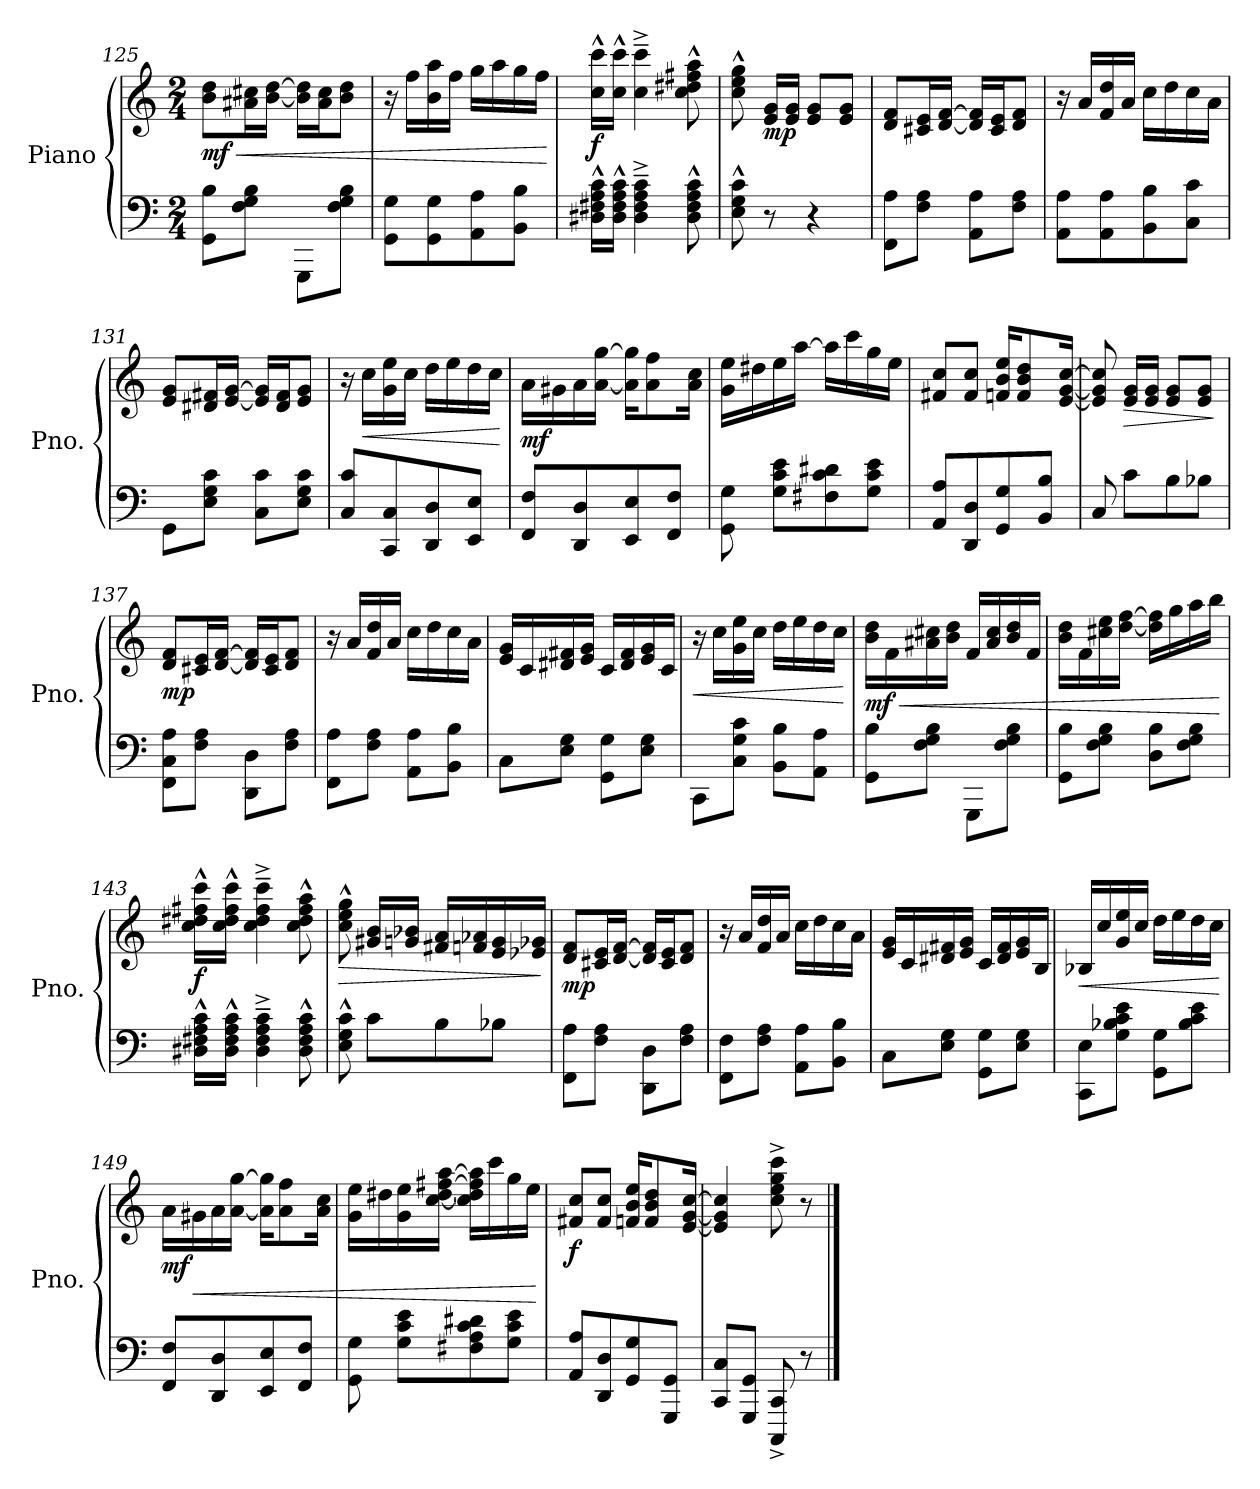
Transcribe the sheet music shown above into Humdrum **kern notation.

**kern	**kern	**dynam
*part1	*part1	*part1
*staff2	*staff1	*staff1/2
*I"Piano	*	*
*I'Pno.	*	*
!!LO:LB:g=z
*clefF4	*clefG2	*
*k[]	*k[]	*
*M2/4	*M2/4	*
=125	=125	=125
!	!	!LO:HP:b
!	!	!LO:DY:n=1:b
8GG\ 8B\L	8b\ 8dd\L	< mf
8F\ 8G\ 8B\J	16a#X\ 16cc#X\L	.
.	[16b\ [16dd\JJ	.
8GGG\L	16b\] 16dd\]LL	.
.	16a#\ 16cc#\J	.
8F\ 8G\ 8B\J	8b\ 8dd\J	.
=126	=126	=126
8GG\ 8G\L	16r	.
.	16ff\LL	.
8GG\ 8G\	16b\ 16aa\	.
.	16ff\JJ	.
8AA\ 8A\	16gg\LL	.
.	16aa\	.
8BB\ 8B\J	16gg\	.
.	16ff\JJ	.
.	.	[
=127	=127	=127
!	!	!LO:DY:b
16D#X\^^ 16F#X\^^ 16A\^^ 16c\^^LL	16cc\^^ 16ccc\^^LL	f
16D#\^^ 16F#\^^ 16A\^^ 16c\^^JJ	16cc\^^ 16ccc\^^JJ	.
4D#\~^ 4F#\~^ 4A\~^ 4c\~^	4cc\~^ 4ccc\~^	.
8D#\^^ 8F#\^^ 8A\^^ 8c\^^	8cc\^^ 8dd#X\^^ 8ff#X\^^ 8aa\^^	.
=128	=128	=128
8E\^^ 8G\^^ 8c\^^	8cc\^^ 8ee\^^ 8gg\^^	.
!	!	!LO:DY:b
8r	16e/ 16g/LL	mp
.	16e/ 16g/JJ	.
4r	8e/ 8g/L	.
.	8e/ 8g/J	.
!!LO:LB:g=z
=129	=129	=129
8FF\ 8A\L	8d/ 8f/L	.
8F\ 8A\J	16c#X/ 16e/L	.
.	[16d/ [16f/JJ	.
8AA\ 8A\L	16d/] 16f/]LL	.
.	16c#/ 16e/J	.
8F\ 8A\J	8d/ 8f/J	.
=130	=130	=130
8AA\ 8A\L	16r	.
.	16a/LL	.
8AA\ 8A\	16f/ 16dd/	.
.	16a/JJ	.
8BB\ 8B\	16cc\LL	.
.	16dd\	.
8C\ 8c\J	16cc\	.
.	16a\JJ	.
=131	=131	=131
8GG\L	8e/ 8g/L	.
8E\ 8G\ 8c\J	16d#X/ 16f#X/L	.
.	[16e/ [16g/JJ	.
8C\ 8c\L	16e/] 16g/]LL	.
.	16d#/ 16f#/J	.
8E\ 8G\ 8c\J	8e/ 8g/J	.
=132	=132	=132
8C/ 8c/L	16r	.
!	!	!LO:HP:b
.	16cc\LL	<
8CC/ 8C/	16g\ 16ee\	.
.	16cc\JJ	.
8DD/ 8D/	16dd\LL	.
.	16ee\	.
8EE/ 8E/J	16dd\	.
.	16cc\JJ	.
.	.	[
!!LO:LB:g=z
=133	=133	=133
!	!	!LO:DY:b
8FF/ 8F/L	16a\LL	mf
.	16g#X\	.
8DD/ 8D/	16a\	.
.	[16a\ [16gg\JJ	.
8EE/ 8E/	16a\] 16gg\]KL	.
.	8a\ 8ff\	.
8FF/ 8F/J	.	.
.	16a\ 16cc\Jk	.
=134	=134	=134
8GG\ 8G\	16g\ 16ee\LL	.
.	16dd#X\	.
8G\ 8c\ 8e\L	16ee\	.
.	[16aa\JJ	.
8F#X\ 8c\ 8d#X\	16aa\LL]	.
.	16ccc\	.
8G\ 8c\ 8e\J	16gg\	.
.	16ee\JJ	.
=135	=135	=135
8AA/ 8A/L	8f#X/ 8cc/L	.
8DD/ 8D/	8f#/ 8cc/J	.
8GG/ 8G/	16fn/ 16b/ 16ee/KL	.
.	8f/ 8b/ 8dd/	.
8BB/ 8B/J	.	.
.	[16e/ [16g/ [16cc/Jk	.
=136	=136	=136
8C/	8e/] 8g/] 8cc/]	.
!	!	!LO:HP:b
8c\L	16e/ 16g/LL	>
.	16e/ 16g/JJ	.
8B\	8e/ 8g/L	.
8B-X\J	8e/ 8g/J	.
.	.	]
!!LO:LB:g=z
=137	=137	=137
!	!	!LO:DY:b
8FF\ 8C\ 8A\L	8d/ 8f/L	mp
8F\ 8A\J	16c#X/ 16e/L	.
.	[16d/ [16f/JJ	.
8DD\ 8D\L	16d/] 16f/]LL	.
.	16c#/ 16e/J	.
8F\ 8A\J	8d/ 8f/J	.
=138	=138	=138
8FF\ 8A\L	16r	.
.	16a/LL	.
8F\ 8A\J	16f/ 16dd/	.
.	16a/JJ	.
8AA\ 8A\L	16cc\LL	.
.	16dd\	.
8BB\ 8B\J	16cc\	.
.	16a\JJ	.
=139	=139	=139
8C\L	16e/ 16g/LL	.
.	16c/	.
8E\ 8G\J	16d#X/ 16f#X/	.
.	16e/ 16g/JJ	.
8GG\ 8G\L	16c/LL	.
.	16d#/ 16f#/	.
8E\ 8G\J	16e/ 16g/	.
.	16c/JJ	.
=140	=140	=140
!	!	!LO:HP:b
8CC\L	16r	<
.	16cc\LL	.
8C\ 8G\ 8c\J	16g\ 16ee\	.
.	16cc\JJ	.
8BB\ 8B\L	16dd\LL	.
.	16ee\	.
8AA\ 8A\J	16dd\	.
.	16cc\JJ	.
.	.	[
!!LO:PB:g=z
=141	=141	=141
!	!	!LO:HP:b
!	!	!LO:DY:n=1:b
8GG\ 8B\L	16b\ 16dd\LL	< mf
.	16f\	.
8F\ 8G\ 8B\J	16a#X\ 16cc#X\	.
.	16b\ 16dd\JJ	.
8GGG\L	16f/LL	.
.	16a#/ 16cc#/	.
8F\ 8G\ 8B\J	16b/ 16dd/	.
.	16f/JJ	.
=142	=142	=142
8GG\ 8B\L	16b\ 16dd\LL	.
.	16f\	.
8F\ 8G\ 8B\J	16cc#X\ 16ee\	.
.	[16dd\ [16ff\JJ	.
8D\ 8B\L	16dd\] 16ff\]LL	.
.	16gg\	.
8F\ 8G\ 8B\J	16aa\	.
.	16bb\JJ	.
.	.	[
=143	=143	=143
!	!	!LO:DY:b
16D#X\^^ 16F#X\^^ 16A\^^ 16c\^^LL	16cc\^^ 16dd#X\^^ 16ff#X\^^ 16ccc\^^LL	f
16D#\^^ 16F#\^^ 16A\^^ 16c\^^JJ	16cc\^^ 16dd#\^^ 16ff#\^^ 16ccc\^^JJ	.
4D#\~^ 4F#\~^ 4A\~^ 4c\~^	4cc\~^ 4dd#\~^ 4ff#\~^ 4ccc\~^	.
8D#\^^ 8F#\^^ 8A\^^ 8c\^^	8cc\^^ 8dd#\^^ 8ff#\^^ 8aa\^^	.
=144	=144	=144
!	!	!LO:HP:b
8E\^^ 8G\^^ 8c\^^	8cc\^^ 8ee\^^ 8gg\^^	>
8c\L	16g#X/ 16b/LL	.
.	16gn/ 16b-X/JJ	.
8B\	16f#X/ 16a/LL	.
.	16fn/ 16a-X/	.
8B-X\J	16e/ 16g/	.
.	16e-X/ 16g-X/JJ	.
.	.	]
!!LO:LB:g=z
=145	=145	=145
!	!	!LO:DY:b
8FF\ 8A\L	8d/ 8f/L	mp
8F\ 8A\J	16c#X/ 16e/L	.
.	[16d/ [16f/JJ	.
8DD\ 8D\L	16d/] 16f/]LL	.
.	16c#/ 16e/J	.
8F\ 8A\J	8d/ 8f/J	.
=146	=146	=146
8FF\ 8F\L	16r	.
.	16a/LL	.
8F\ 8A\J	16f/ 16dd/	.
.	16a/JJ	.
8AA\ 8A\L	16cc\LL	.
.	16dd\	.
8BB\ 8B\J	16cc\	.
.	16a\JJ	.
=147	=147	=147
8C\L	16e/ 16g/LL	.
.	16c/	.
8E\ 8G\J	16d#X/ 16f#X/	.
.	16e/ 16g/JJ	.
8GG\ 8G\L	16c/LL	.
.	16d#/ 16f#/	.
8E\ 8G\J	16e/ 16g/	.
.	16B/JJ	.
=148	=148	=148
!	!	!LO:HP:b
8CC\ 8E\L	16B-X/LL	<
.	16cc/	.
8G\ 8B-X\ 8c\ 8e\J	16g/ 16ee/	.
.	16cc/JJ	.
8GG\ 8G\L	16dd\LL	.
.	16ee\	.
8B-\ 8c\ 8e\J	16dd\	.
.	16cc\JJ	.
.	.	[
!!LO:LB:g=z
=149	=149	=149
!	!	!LO:DY:b
8FF/ 8F/L	16a\LL	mf
!	!	!LO:HP:b
.	16g#X\	<
8DD/ 8D/	16a\	.
.	[16a\ [16gg\JJ	.
8EE/ 8E/	16a\] 16gg\]KL	.
.	8a\ 8ff\	.
8FF/ 8F/J	.	.
.	16a\ 16cc\Jk	.
=150	=150	=150
8GG\ 8G\	16g\ 16ee\LL	.
.	16dd#X\	.
8G\ 8c\ 8e\L	16g\ 16ee\	.
.	[16cc\ [16dd#\ [16ff#X\ [16aa\JJ	.
8F#X\ 8A\ 8c\ 8d#X\	16cc\] 16dd#\] 16ff#\] 16aa\]LL	.
.	16ccc\	.
8G\ 8c\ 8e\J	16gg\	.
.	16ee\JJ	.
.	.	[
=151	=151	=151
!	!	!LO:DY:b
8AA/ 8A/L	8f#X/ 8cc/L	f
8DD/ 8D/	8f#/ 8cc/J	.
8GG/ 8G/	16fn/ 16b/ 16ee/KL	.
.	8f/ 8b/ 8dd/	.
8GGG/ 8GG/J	.	.
.	[16e/ [16g/ [16cc/Jk	.
=152	=152	=152
8CC/ 8C/L	4e/] 4g/] 4cc/]	.
8GGG/ 8GG/J	.	.
8CCC/^ 8CC/^	8cc\^ 8ee\^ 8gg\^ 8ccc\^	.
8r	8r	.
==	==	==
*-	*-	*-
